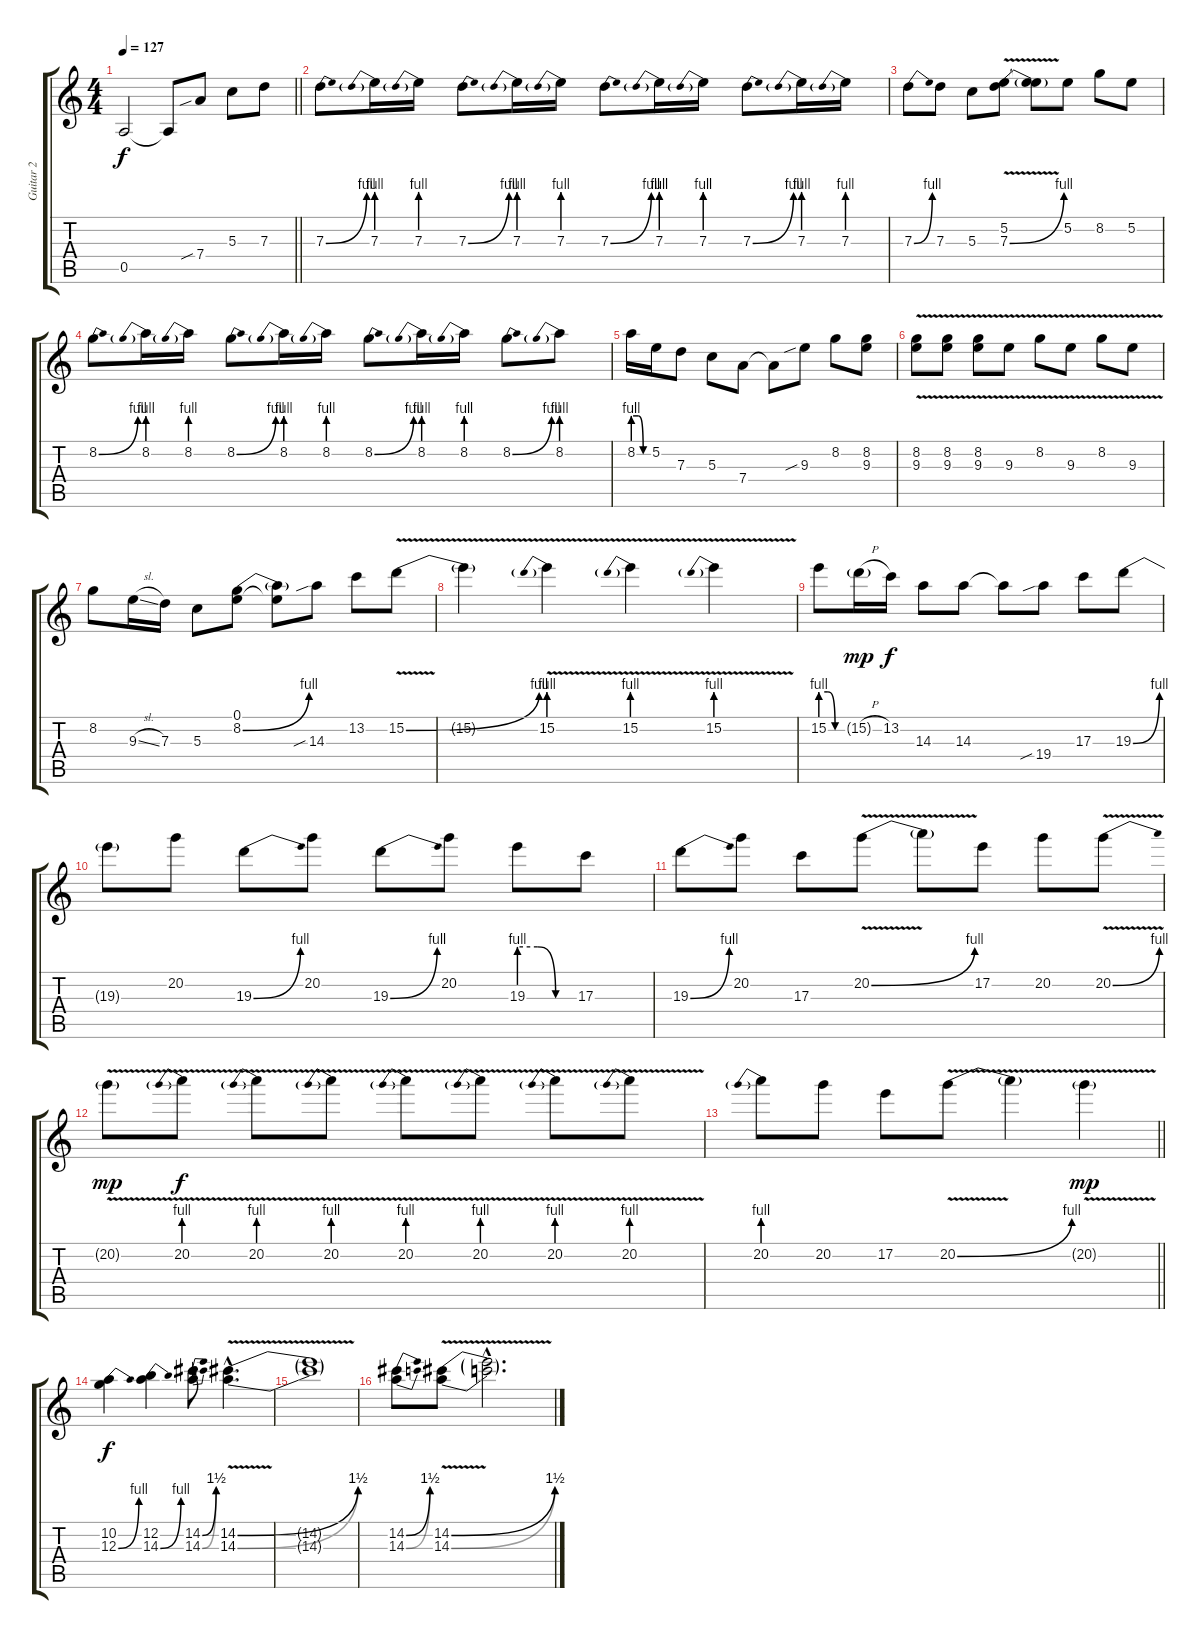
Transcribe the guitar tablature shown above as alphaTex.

\track ("Guitar 2" "Guitar 2") {instrument distortionguitar}
\staff {score tabs}
\tuning (E4 B3 G3 D3 A2 E2) {hide}
\ts (4 4)
\tempo 127
\clef g2
\barLineRight lightlight
\ks c
0.5{t}.2{dy f} 0.5{t}.8 7.4{sib}.8 5.3.8 7.3.8 |
7.3{be (bend 0 0 60 4)}.8 7.3{be (prebend 0 4 60 4)}.16 7.3{be (prebend 0 4 60 4)}.16 7.3{be (bend 0 0 60 4)}.8 7.3{be (prebend 0 4 60 4)}.16 7.3{be (prebend 0 4 60 4)}.16 7.3{be (bend 0 0 60 4)}.8 7.3{be (prebend 0 4 60 4)}.16 7.3{be (prebend 0 4 60 4)}.16 7.3{be (bend 0 0 60 4)}.8 7.3{be (prebend 0 4 60 4)}.16 7.3{be (prebend 0 4 60 4)}.16 |
7.3{be (bend 0 0 60 4)}.8 7.3.8 5.3.8 (5.2{v} 7.3{be (bend 0 0 60 4) v}).8 (5.2{t} 7.3{t}).8 5.2.8 8.2.8 5.2.8 |
8.2{be (bend 0 0 60 4)}.8 8.2{be (prebend 0 4 60 4)}.16 8.2{be (prebend 0 4 60 4)}.16 8.2{be (bend 0 0 60 4)}.8 8.2{be (prebend 0 4 60 4)}.16 8.2{be (prebend 0 4 60 4)}.16 8.2{be (bend 0 0 60 4)}.8 8.2{be (prebend 0 4 60 4)}.16 8.2{be (prebend 0 4 60 4)}.16 8.2{be (bend 0 0 60 4)}.8 8.2{be (prebend 0 4 60 4)}.8 |
8.2{be (custom 0 4 20 4 40 0 60 0)}.16 5.2.16 7.3.8 5.3.8 7.4.8 7.4{t}.8 9.3{sib}.8 8.2.8 (8.2 9.3).8 |
(8.2{v} 9.3{v}).8 (8.2{v} 9.3{v}).8 (8.2{v} 9.3{v}).8 9.3{v}.8 8.2{v}.8 9.3{v}.8 8.2{v}.8 9.3{v}.8 |
8.2.8 9.3{sl}.16 7.3.16 5.3.8 (0.1 8.2{be (bend 0 0 60 4)}).8 (0.1{t} 8.2{t}).8 14.3{sib}.8 13.2.8 15.2{be (bend 0 0 60 4) v}.8 |
15.2{t}.4 15.2{be (prebend 0 4 60 4) v}.4 15.2{be (prebend 0 4 60 4) v}.4 15.2{be (prebend 0 4 60 4) v}.4 |
15.2{be (custom 0 4 20 4 40 0 60 0)}.8 15.2{h g}.16{dy mp} 13.2.16{dy f} 14.3.8 14.3.8 14.3{t}.8 19.4{sib}.8 17.3.8 19.3{be (bend 0 0 60 4)}.8 |
19.3{t}.8 20.2.8 19.3{be (bend 0 0 60 4)}.8 20.2.8 19.3{be (bend 0 0 60 4)}.8 20.2.8 19.3{be (custom 0 4 20 4 40 0 60 0)}.8 17.3.8 |
19.3{be (bend 0 0 60 4)}.8 20.2.8 17.3.8 20.2{be (bend 0 0 60 4) v}.8 20.2{t}.8 17.2.8 20.2.8 20.2{be (bend 0 0 60 4) v}.8 |
20.2{v g}.8{dy mp} 20.2{be (prebend 0 4 60 4) v}.8{dy f} 20.2{be (prebend 0 4 60 4) v}.8 20.2{be (prebend 0 4 60 4) v}.8 20.2{be (prebend 0 4 60 4) v}.8 20.2{be (prebend 0 4 60 4) v}.8 20.2{be (prebend 0 4 60 4) v}.8 20.2{be (prebend 0 4 60 4) v}.8 |
\barLineRight lightlight
20.2{be (prebend 0 4 60 4)}.8 20.2.8 17.2.8 20.2{be (bend 0 0 60 4) v}.8 20.2{t}.4 20.2{v g}.4{dy mp} |
(10.2 12.3{be (bend 0 0 60 4)}).4{dy f} (12.2 14.3{be (bend 0 0 60 4)}).4 (14.2{be (bend 0 0 60 6)} 14.3{be (bend 0 0 60 6)}).8 (14.2{be (bend 0 0 60 6) v hac} 14.3{be (bend 0 0 60 6) v hac}).4{d} |
(14.2{t} 14.3{t}).1 |
(14.2{be (bend 0 0 60 6)} 14.3{be (bend 0 0 60 6)}).8 (14.2{be (bend 0 0 60 6) v} 14.3{be (bend 0 0 60 6) v}).8 (14.2{hac t} 14.3{hac t}).2{d}
